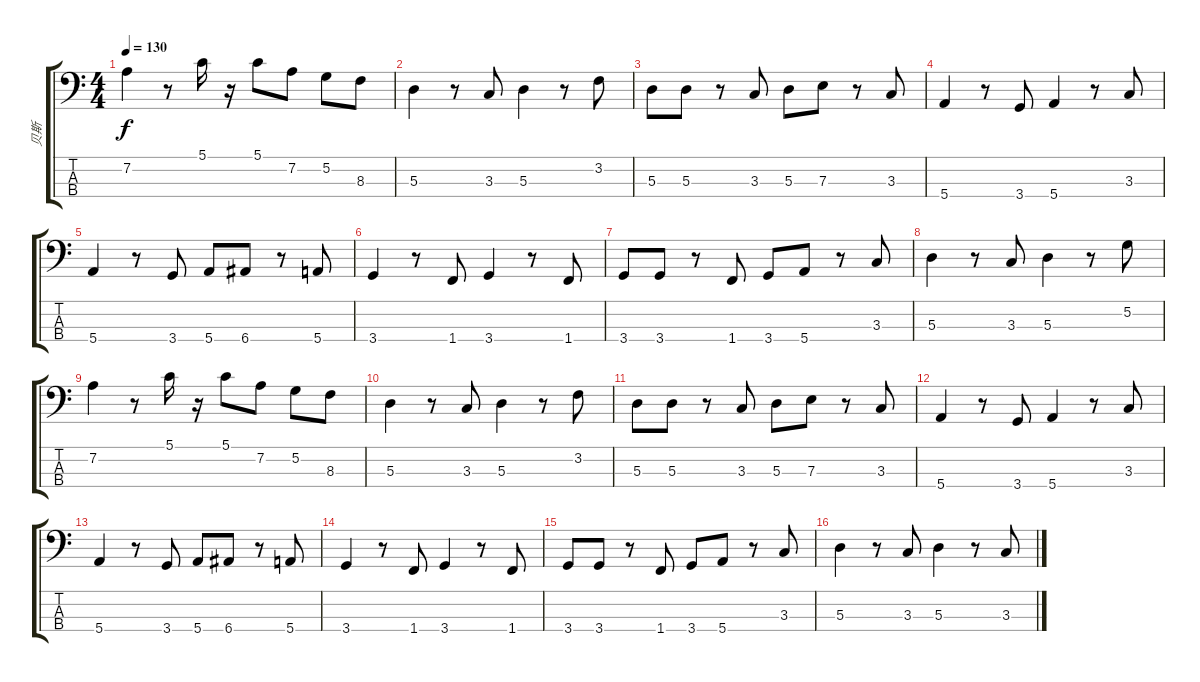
\track ("贝斯" "贝斯") {instrument electricbassfinger}
\staff {score tabs}
\tuning (G2 D2 A1 E1) {hide}
\ts (4 4)
\tempo 130
\clef f4
\ks c
7.2.4{dy f} r.8 5.1.16 r.16 5.1.8 7.2.8 5.2.8 8.3.8 |
5.3.4 r.8 3.3.8 5.3.4 r.8 3.2.8 |
5.3.8 5.3.8 r.8 3.3.8 5.3.8 7.3.8 r.8 3.3.8 |
5.4.4 r.8 3.4.8 5.4.4 r.8 3.3.8 |
5.4.4 r.8 3.4.8 5.4.8 6.4.8 r.8 5.4.8 |
3.4.4 r.8 1.4.8 3.4.4 r.8 1.4.8 |
3.4.8 3.4.8 r.8 1.4.8 3.4.8 5.4.8 r.8 3.3.8 |
5.3.4 r.8 3.3.8 5.3.4 r.8 5.2.8 |
7.2.4 r.8 5.1.16 r.16 5.1.8 7.2.8 5.2.8 8.3.8 |
5.3.4 r.8 3.3.8 5.3.4 r.8 3.2.8 |
5.3.8 5.3.8 r.8 3.3.8 5.3.8 7.3.8 r.8 3.3.8 |
5.4.4 r.8 3.4.8 5.4.4 r.8 3.3.8 |
5.4.4 r.8 3.4.8 5.4.8 6.4.8 r.8 5.4.8 |
3.4.4 r.8 1.4.8 3.4.4 r.8 1.4.8 |
3.4.8 3.4.8 r.8 1.4.8 3.4.8 5.4.8 r.8 3.3.8 |
5.3.4 r.8 3.3.8 5.3.4 r.8 3.3.8
